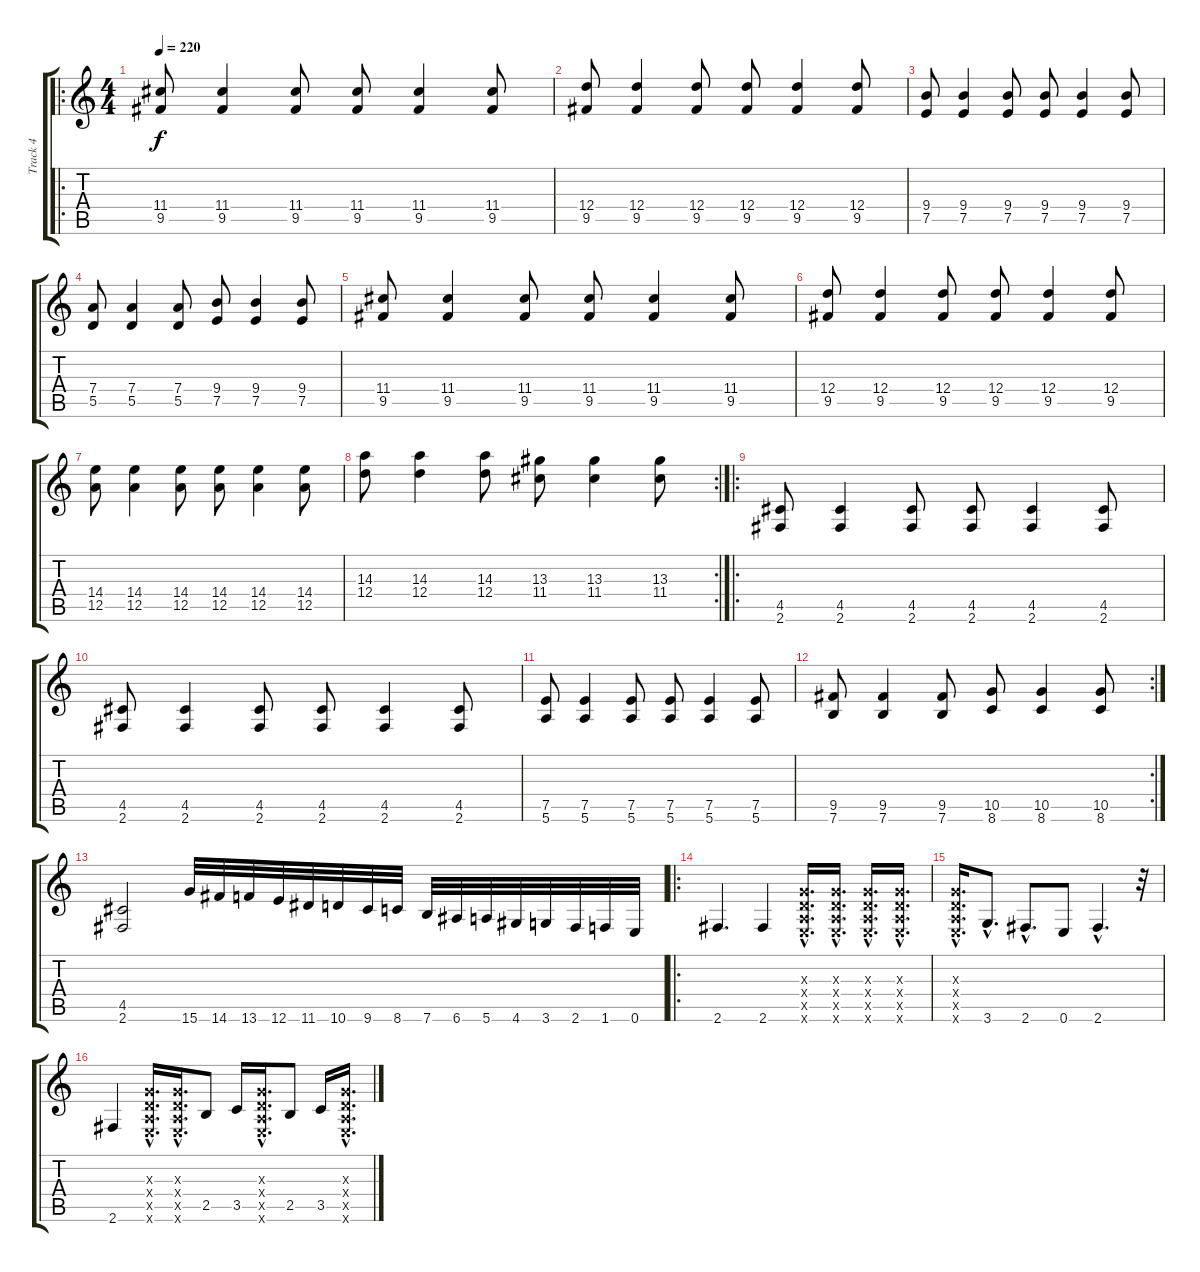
\track ("Track 4" "Track 4") {instrument electricbasspick}
\staff {score tabs}
\tuning (E4 B3 G3 D3 A2 E2) {hide}
\ro
\ts (4 4)
\tempo 220
\clef g2
\ks c
(11.4 9.5).8{dy f instrument electricbasspick} (11.4 9.5).4 (11.4 9.5).8 (11.4 9.5).8 (11.4 9.5).4 (11.4 9.5).8 |
(12.4 9.5).8 (12.4 9.5).4 (12.4 9.5).8 (12.4 9.5).8 (12.4 9.5).4 (12.4 9.5).8 |
(9.4 7.5).8 (9.4 7.5).4 (9.4 7.5).8 (9.4 7.5).8 (9.4 7.5).4 (9.4 7.5).8 |
(7.4 5.5).8 (7.4 5.5).4 (7.4 5.5).8 (9.4 7.5).8 (9.4 7.5).4 (9.4 7.5).8 |
(11.4 9.5).8 (11.4 9.5).4 (11.4 9.5).8 (11.4 9.5).8 (11.4 9.5).4 (11.4 9.5).8 |
(12.4 9.5).8 (12.4 9.5).4 (12.4 9.5).8 (12.4 9.5).8 (12.4 9.5).4 (12.4 9.5).8 |
(14.4 12.5).8 (14.4 12.5).4 (14.4 12.5).8 (14.4 12.5).8 (14.4 12.5).4 (14.4 12.5).8 |
\rc 2
(14.3 12.4).8 (14.3 12.4).4 (14.3 12.4).8 (13.3 11.4).8 (13.3 11.4).4 (13.3 11.4).8 |
\ro
(4.5 2.6).8 (4.5 2.6).4 (4.5 2.6).8 (4.5 2.6).8 (4.5 2.6).4 (4.5 2.6).8 |
(4.5 2.6).8 (4.5 2.6).4 (4.5 2.6).8 (4.5 2.6).8 (4.5 2.6).4 (4.5 2.6).8 |
(7.5 5.6).8 (7.5 5.6).4 (7.5 5.6).8 (7.5 5.6).8 (7.5 5.6).4 (7.5 5.6).8 |
\rc 2
(9.5 7.6).8 (9.5 7.6).4 (9.5 7.6).8 (10.5 8.6).8 (10.5 8.6).4 (10.5 8.6).8 |
(4.5 2.6).2 15.6.32 14.6.32 13.6.32 12.6.32 11.6.32 10.6.32 9.6.32 8.6.32 7.6.32 6.6.32 5.6.32 4.6.32 3.6.32 2.6.32 1.6.32 0.6.32 |
\ro
2.6.4{d} 2.6.4 (0.3{hac x} 0.4{hac x} 0.5{hac x} 0.6{hac x}).16{d} (0.3{hac x} 0.4{hac x} 0.5{hac x} 0.6{hac x}).16{d} (0.3{hac x} 0.4{hac x} 0.5{hac x} 0.6{hac x}).16{d} (0.3{hac x} 0.4{hac x} 0.5{hac x} 0.6{hac x}).16{d} |
(0.3{hac x} 0.4{hac x} 0.5{hac x} 0.6{hac x}).16{d} 3.6{hac}.8{d} 2.6{hac}.8{d} 0.6.8 2.6{hac}.4{d} r.32 |
2.6.4 (0.3{hac x} 0.4{hac x} 0.5{hac x} 0.6{hac x}).16{d} (0.3{hac x} 0.4{hac x} 0.5{hac x} 0.6{hac x}).16{d} 2.5.8 3.5.16 (0.3{hac x} 0.4{hac x} 0.5{hac x} 0.6{hac x}).16{d} 2.5.8 3.5.16 (0.3{hac x} 0.4{hac x} 0.5{hac x} 0.6{hac x}).16{d}
